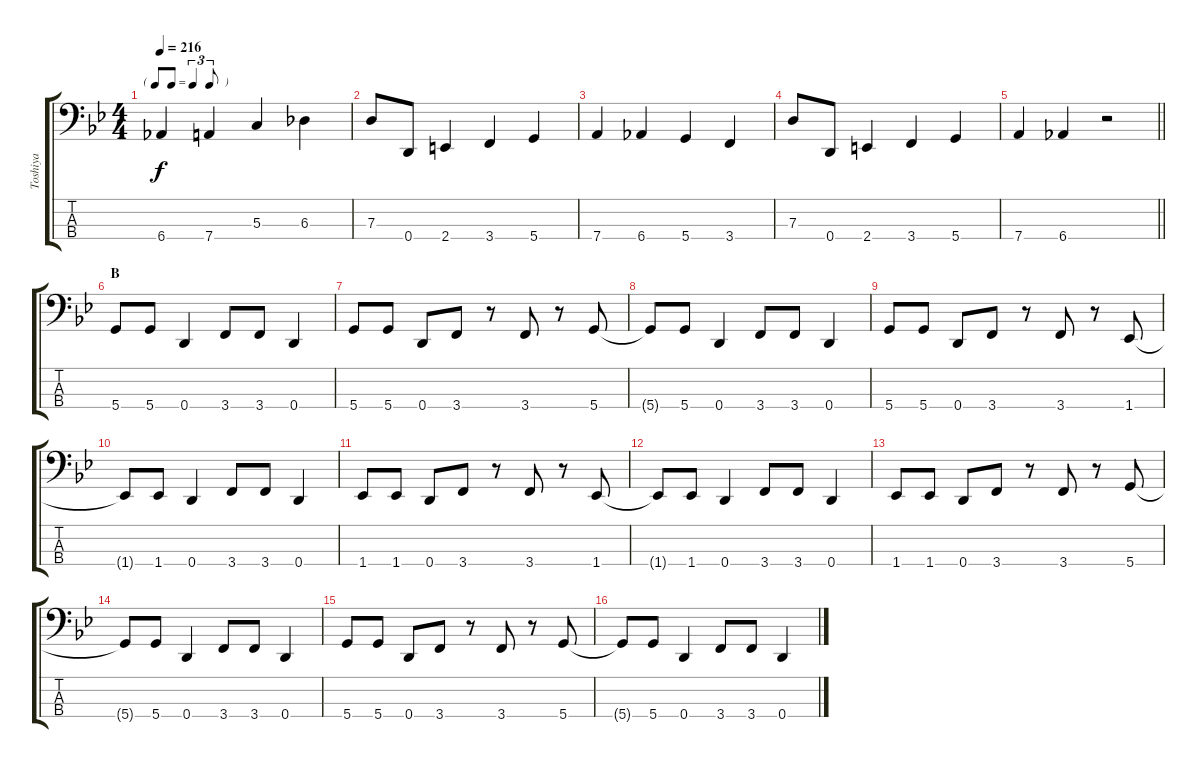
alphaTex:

\track ("Toshiya" "Toshiya") {instrument slapbass2}
\staff {score tabs}
\tuning (F2 C2 G1 D1) {hide}
\ts (4 4)
\tf triplet8th
\tempo 216
\clef f4
\ks bb
6.4.4{dy f} 7.4.4 5.3.4 6.3.4 |
7.3.8 0.4.8 2.4.4 3.4.4 5.4.4 |
7.4.4 6.4.4 5.4.4 3.4.4 |
7.3.8 0.4.8 2.4.4 3.4.4 5.4.4 |
\barLineRight lightlight
7.4.4 6.4.4 r.2 |
\section ("" "B")
5.4.8 5.4.8 0.4.4 3.4.8 3.4.8 0.4.4 |
5.4.8 5.4.8 0.4.8 3.4.8 r.8 3.4.8 r.8 5.4.8 |
5.4{t}.8 5.4.8 0.4.4 3.4.8 3.4.8 0.4.4 |
5.4.8 5.4.8 0.4.8 3.4.8 r.8 3.4.8 r.8 1.4.8 |
1.4{t}.8 1.4.8 0.4.4 3.4.8 3.4.8 0.4.4 |
1.4.8 1.4.8 0.4.8 3.4.8 r.8 3.4.8 r.8 1.4.8 |
1.4{t}.8 1.4.8 0.4.4 3.4.8 3.4.8 0.4.4 |
1.4.8 1.4.8 0.4.8 3.4.8 r.8 3.4.8 r.8 5.4.8 |
5.4{t}.8 5.4.8 0.4.4 3.4.8 3.4.8 0.4.4 |
5.4.8 5.4.8 0.4.8 3.4.8 r.8 3.4.8 r.8 5.4.8 |
5.4{t}.8 5.4.8 0.4.4 3.4.8 3.4.8 0.4.4
